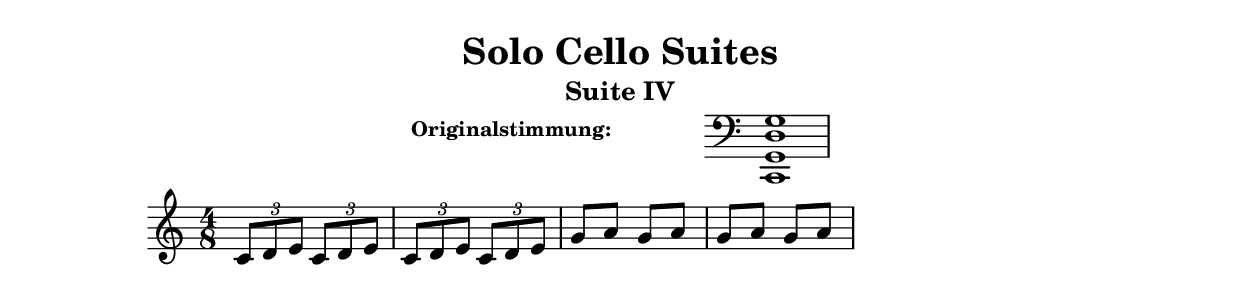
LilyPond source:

\header {
    texidoc = "Use \\score block as markup command."
}

\version "2.12.0"

tuning = \markup {
    \score {
	\new Staff \with {
	    \remove Time_signature_engraver
	} {
	    \clef bass  <c, g, d g>1
	}
	\layout { ragged-right = ##t }
    }
}


\header {
    title = "Solo Cello Suites"
    subtitle = "Suite IV"
    subsubtitle = \markup { "Originalstimmung:" \tuning }
}

\relative {
    \time 4/8
    \times 2/3 { c'8 d e } \times 2/3 {c d e}
    \times 2/3 { c8 d e } \times 2/3 {c d e}
    g8 a8 g8 a 
    g8 a8 g8 a 
}

